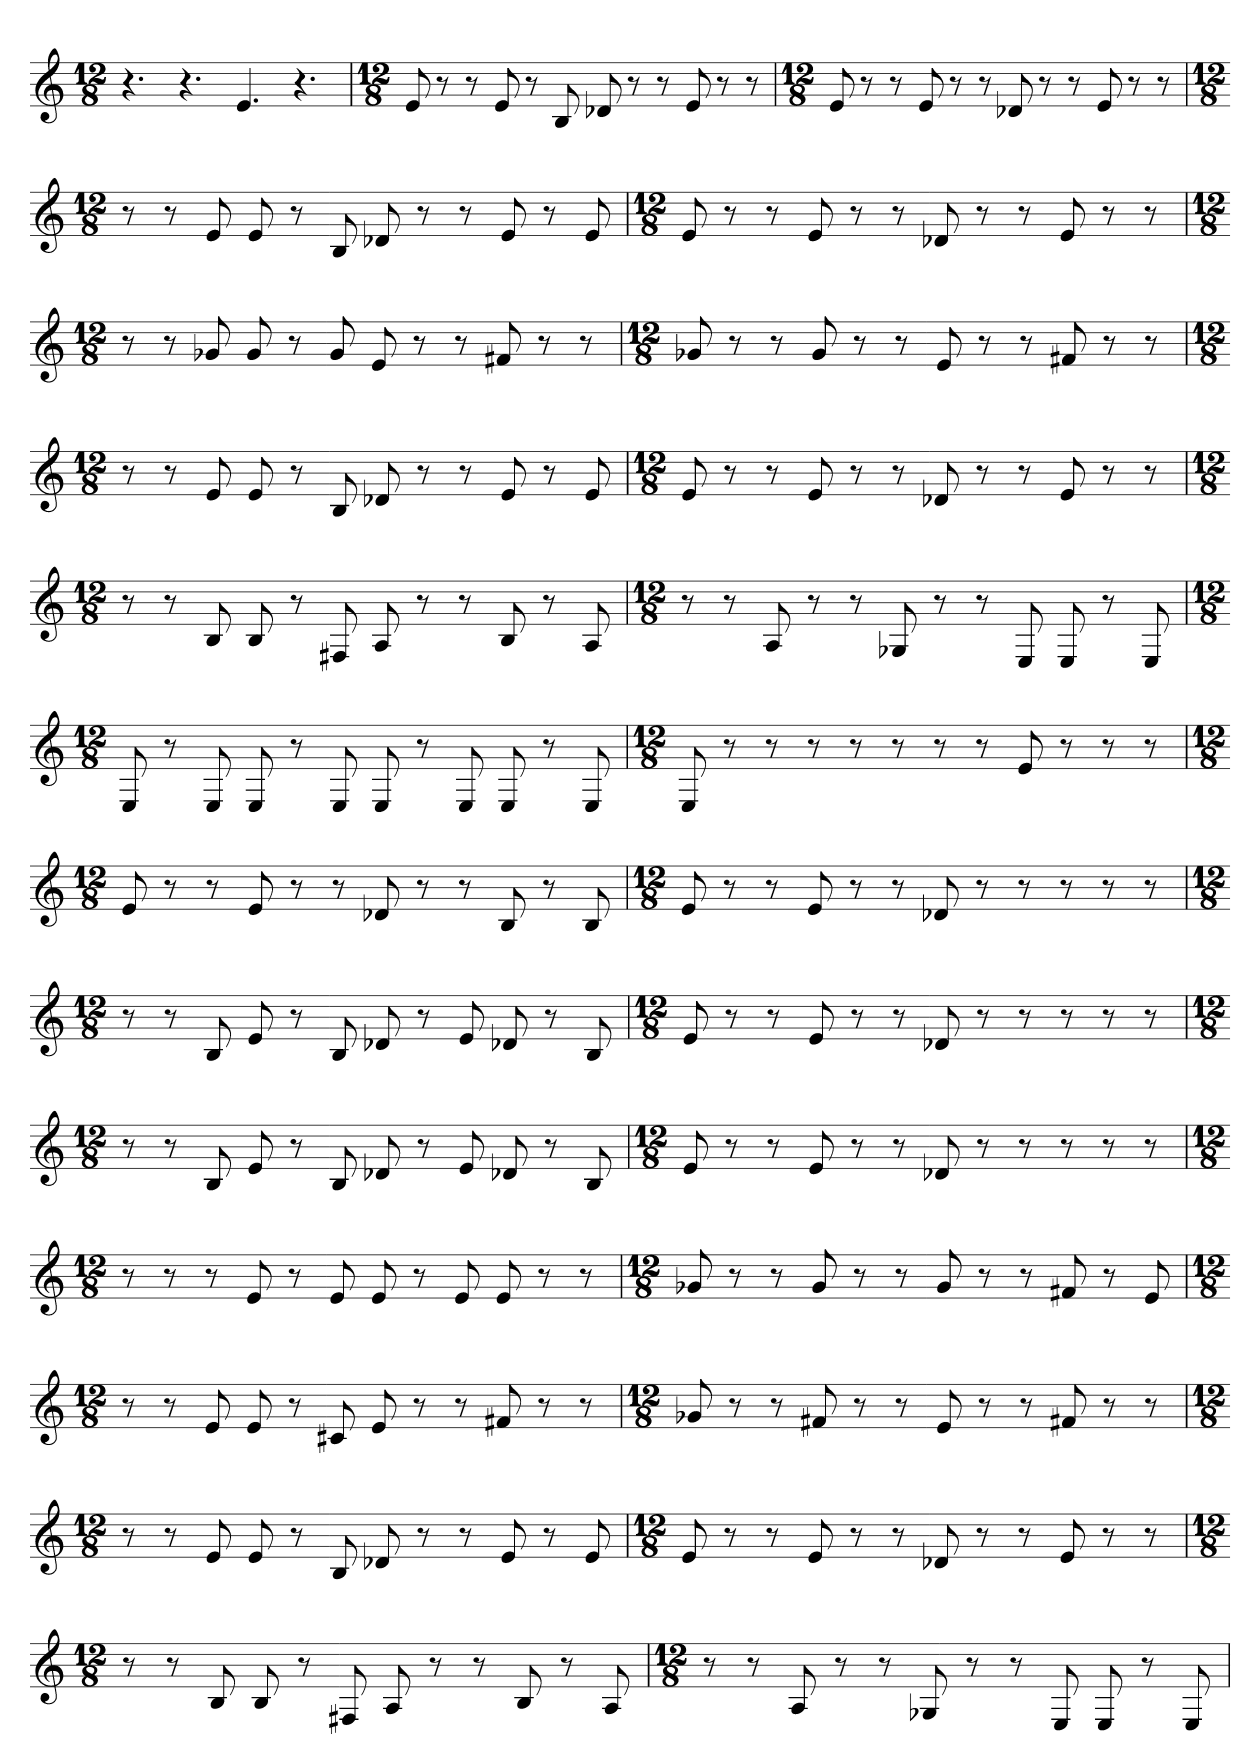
**kern
*part1
*staff1
*M12/8
=
4.r
4.r
4.e
4.r
=
*M12/8
8e
8r
8r
8e
8r
8B
8d-X
8r
8r
8e
8r
8r
=
*M12/8
8e
8r
8r
8e
8r
8r
8d-X
8r
8r
8e
8r
8r
=
*M12/8
8r
8r
8e
8e
8r
8B
8d-X
8r
8r
8e
8r
8e
=
*M12/8
8e
8r
8r
8e
8r
8r
8d-X
8r
8r
8e
8r
8r
=
*M12/8
8r
8r
8g-X
8g-
8r
8g-
8e
8r
8r
8f#X
8r
8r
=
*M12/8
8g-X
8r
8r
8g-
8r
8r
8e
8r
8r
8f#X
8r
8r
=
*M12/8
8r
8r
8e
8e
8r
8B
8d-X
8r
8r
8e
8r
8e
=
*M12/8
8e
8r
8r
8e
8r
8r
8d-X
8r
8r
8e
8r
8r
=
*M12/8
8r
8r
8B
8B
8r
8F#X
8A
8r
8r
8B
8r
8A
=
*M12/8
8r
8r
8A
8r
8r
8G-X
8r
8r
8E
8E
8r
8E
=
*M12/8
8E
8r
8E
8E
8r
8E
8E
8r
8E
8E
8r
8E
=
*M12/8
8E
8r
8r
8r
8r
8r
8r
8r
8e
8r
8r
8r
=
*M12/8
8e
8r
8r
8e
8r
8r
8d-X
8r
8r
8B
8r
8B
=
*M12/8
8e
8r
8r
8e
8r
8r
8d-X
8r
8r
8r
8r
8r
=
*M12/8
8r
8r
8B
8e
8r
8B
8d-X
8r
8e
8d-X
8r
8B
=
*M12/8
8e
8r
8r
8e
8r
8r
8d-X
8r
8r
8r
8r
8r
=
*M12/8
8r
8r
8B
8e
8r
8B
8d-X
8r
8e
8d-X
8r
8B
=
*M12/8
8e
8r
8r
8e
8r
8r
8d-X
8r
8r
8r
8r
8r
=
*M12/8
8r
8r
8r
8e
8r
8e
8e
8r
8e
8e
8r
8r
=
*M12/8
8g-X
8r
8r
8g-
8r
8r
8g-
8r
8r
8f#X
8r
8e
=
*M12/8
8r
8r
8e
8e
8r
8c#X
8e
8r
8r
8f#X
8r
8r
=
*M12/8
8g-X
8r
8r
8f#X
8r
8r
8e
8r
8r
8f#X
8r
8r
=
*M12/8
8r
8r
8e
8e
8r
8B
8d-X
8r
8r
8e
8r
8e
=
*M12/8
8e
8r
8r
8e
8r
8r
8d-X
8r
8r
8e
8r
8r
=
*M12/8
8r
8r
8B
8B
8r
8F#X
8A
8r
8r
8B
8r
8A
=
*M12/8
8r
8r
8A
8r
8r
8G-X
8r
8r
8E
8E
8r
8E
=
*-
